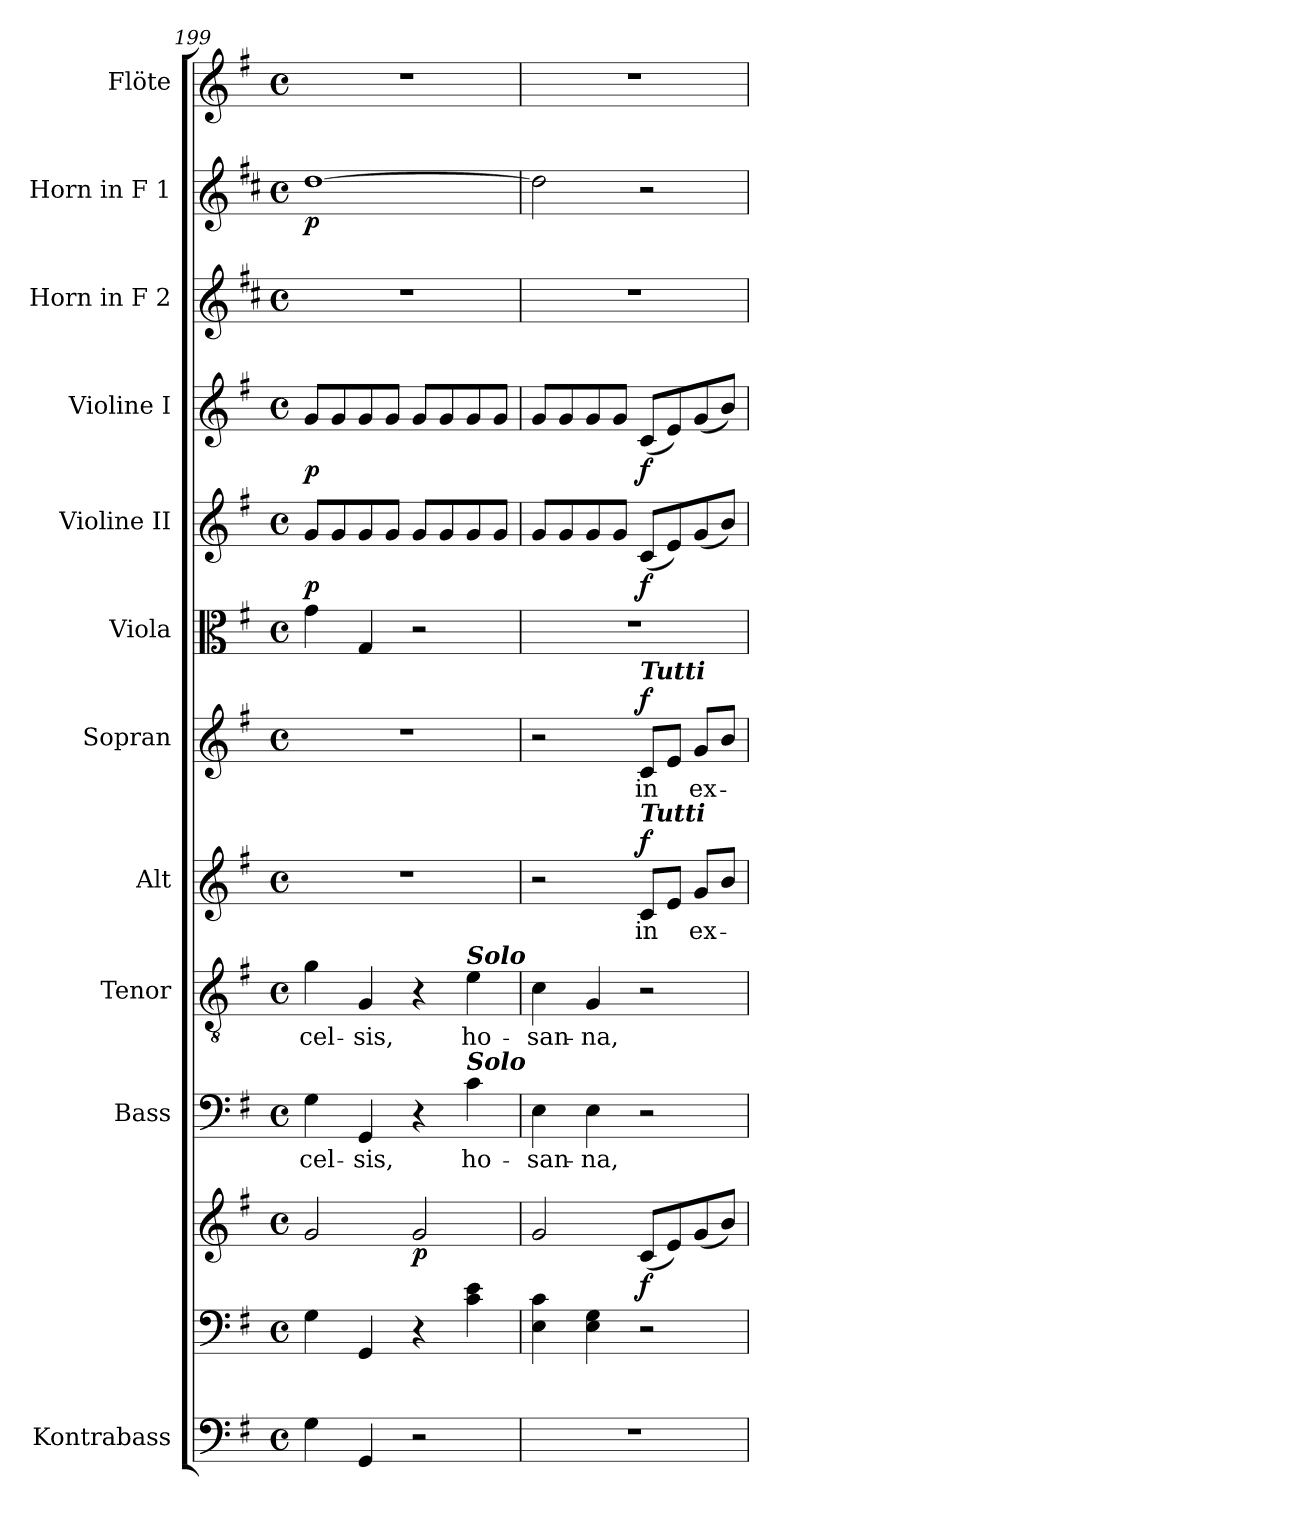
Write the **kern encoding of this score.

**kern	**kern	**kern	**dynam	**kern	**text	**kern	**text	**kern	**text	**dynam	**kern	**text	**dynam	**kern	**kern	**dynam	**kern	**dynam	**kern	**kern	**dynam	**kern
*part12	*part11	*part11	*part11	*part10	*part10	*part9	*part9	*part8	*part8	*part8	*part7	*part7	*part7	*part6	*part5	*part5	*part4	*part4	*part3	*part2	*part2	*part1
*staff13	*staff12	*staff11	*staff11/12	*staff10	*staff10	*staff9	*staff9	*staff8	*staff8	*staff8	*staff7	*staff7	*staff7	*staff6	*staff5	*staff5	*staff4	*staff4	*staff3	*staff2	*staff2	*staff1
*I"Kontrabass	*	*	*	*I"Bass	*	*I"Tenor	*	*I"Alt	*	*	*I"Sopran	*	*	*I"Viola	*I"Violine II	*	*I"Violine I	*	*I"Horn in F 2	*I"Horn in F 1	*	*I"Flöte
*I'Kb.	*	*	*	*I'B.	*	*I'T.	*	*I'A.	*	*	*I'S.	*	*	*I'Vla.	*I'Vl. II	*	*I'Vl. I	*	*	*	*	*I'Fl.
*clefF4	*clefF4	*clefG2	*	*clefF4	*	*clefGv2	*	*clefG2	*	*	*clefG2	*	*	*clefC3	*clefG2	*	*clefG2	*	*clefG2	*clefG2	*	*clefG2
*ITrd7c12	*	*	*	*	*	*	*	*	*	*	*	*	*	*	*	*	*	*	*ITrd4c7	*ITrd4c7	*	*
*k[f#]	*k[f#]	*k[f#]	*	*k[f#]	*	*k[f#]	*	*k[f#]	*	*	*k[f#]	*	*	*k[f#]	*k[f#]	*	*k[f#]	*	*k[f#]	*k[f#]	*	*k[f#]
*G:	*G:	*G:	*	*G:	*	*G:	*	*G:	*	*	*G:	*	*	*G:	*G:	*	*G:	*	*G:	*G:	*	*G:
*M4/4	*M4/4	*M4/4	*	*M4/4	*	*M4/4	*	*M4/4	*	*	*M4/4	*	*	*M4/4	*M4/4	*	*M4/4	*	*M4/4	*M4/4	*	*M4/4
*met(c)	*met(c)	*met(c)	*	*met(c)	*	*met(c)	*	*met(c)	*	*	*met(c)	*	*	*met(c)	*met(c)	*	*met(c)	*	*met(c)	*met(c)	*	*met(c)
=199	=199	=199	=199	=199	=199	=199	=199	=199	=199	=199	=199	=199	=199	=199	=199	=199	=199	=199	=199	=199	=199	=199
!	!	!	!	!	!LO:LY:b	!	!LO:LY:b	!	!	!	!	!	!	!	!	!LO:DY:b	!	!LO:DY:b	!	!	!LO:DY:b	!
4GG\	4G\	2g/	.	4G\	-cel-	4g\	-cel-	1r	.	.	1r	.	.	4g\	8g/L	p	8g/L	p	1r	[1g	p	1r
.	.	.	.	.	.	.	.	.	.	.	.	.	.	.	8g/	.	8g/	.	.	.	.	.
!	!	!	!	!	!LO:LY:b	!	!LO:LY:b	!	!	!	!	!	!	!	!	!	!	!	!	!	!	!
4GGG/	4GG/	.	.	4GG/	-sis,	4G/	-sis,	.	.	.	.	.	.	4G/	8g/	.	8g/	.	.	.	.	.
.	.	.	.	.	.	.	.	.	.	.	.	.	.	.	8g/J	.	8g/J	.	.	.	.	.
!	!	!	!LO:DY:b	!	!	!	!	!	!	!	!	!	!	!	!	!	!	!	!	!	!	!
2r	4r	2g/	p	4r	.	4r	.	.	.	.	.	.	.	2r	8g/L	.	8g/L	.	.	.	.	.
.	.	.	.	.	.	.	.	.	.	.	.	.	.	.	8g/	.	8g/	.	.	.	.	.
!	!	!	!	!	!	!LO:TX:a:Bi:t=Solo	!	!	!	!	!	!	!	!	!	!	!	!	!	!	!	!
!	!	!	!	!LO:TX:a:Bi:t=Solo	!	!	!	!	!	!	!	!	!	!	!	!	!	!	!	!	!	!
!	!	!	!	!	!LO:LY:b	!	!LO:LY:b	!	!	!	!	!	!	!	!	!	!	!	!	!	!	!
.	4c\ 4e\	.	.	4c\	ho-	4e\	ho-	.	.	.	.	.	.	.	8g/	.	8g/	.	.	.	.	.
.	.	.	.	.	.	.	.	.	.	.	.	.	.	.	8g/J	.	8g/J	.	.	.	.	.
!!LO:PB:g=z
=200	=200	=200	=200	=200	=200	=200	=200	=200	=200	=200	=200	=200	=200	=200	=200	=200	=200	=200	=200	=200	=200	=200
!	!	!	!	!	!LO:LY:b	!	!LO:LY:b	!	!	!	!	!	!	!	!	!	!	!	!	!	!	!
1r	4E\ 4c\	2g/	.	4E\	-san-	4c\	-san-	2r	.	.	2r	.	.	1r	8g/L	.	8g/L	.	1r	2g\]	.	1r
.	.	.	.	.	.	.	.	.	.	.	.	.	.	.	8g/	.	8g/	.	.	.	.	.
!	!	!	!	!	!LO:LY:b	!	!LO:LY:b	!	!	!	!	!	!	!	!	!	!	!	!	!	!	!
.	4E\ 4G\	.	.	4E\	-na,	4G/	-na,	.	.	.	.	.	.	.	8g/	.	8g/	.	.	.	.	.
.	.	.	.	.	.	.	.	.	.	.	.	.	.	.	8g/J	.	8g/J	.	.	.	.	.
!	!	!	!	!	!	!	!	!	!	!	!LO:TX:a:Bi:t=Tutti	!	!	!	!	!	!	!	!	!	!	!
!	!	!	!	!	!	!	!	!LO:TX:a:Bi:t=Tutti	!	!	!	!	!	!	!	!	!	!	!	!	!	!
!	!	!	!LO:DY:b	!	!	!	!	!	!LO:LY:b	!LO:DY:a	!	!LO:LY:b	!LO:DY:a	!	!	!LO:DY:b	!	!LO:DY:b	!	!	!	!
.	2r	(<8c/L	f	2r	.	2r	.	8c/L	in	f	8c/L	in	f	.	(<8c/L	f	(<8c/L	f	.	2r	.	.
.	.	8e/)	.	.	.	.	.	8e/J	.	.	8e/J	.	.	.	8e/)	.	8e/)	.	.	.	.	.
!	!	!	!	!	!	!	!	!	!LO:LY:b	!	!	!LO:LY:b	!	!	!	!	!	!	!	!	!	!
.	.	(<8g/	.	.	.	.	.	8g/L	ex-	.	8g/L	ex-	.	.	(<8g/	.	(<8g/	.	.	.	.	.
.	.	8b/J)	.	.	.	.	.	8b/J	.	.	8b/J	.	.	.	8b/J)	.	8b/J)	.	.	.	.	.
=	=	=	=	=	=	=	=	=	=	=	=	=	=	=	=	=	=	=	=	=	=	=
*-	*-	*-	*-	*-	*-	*-	*-	*-	*-	*-	*-	*-	*-	*-	*-	*-	*-	*-	*-	*-	*-	*-
